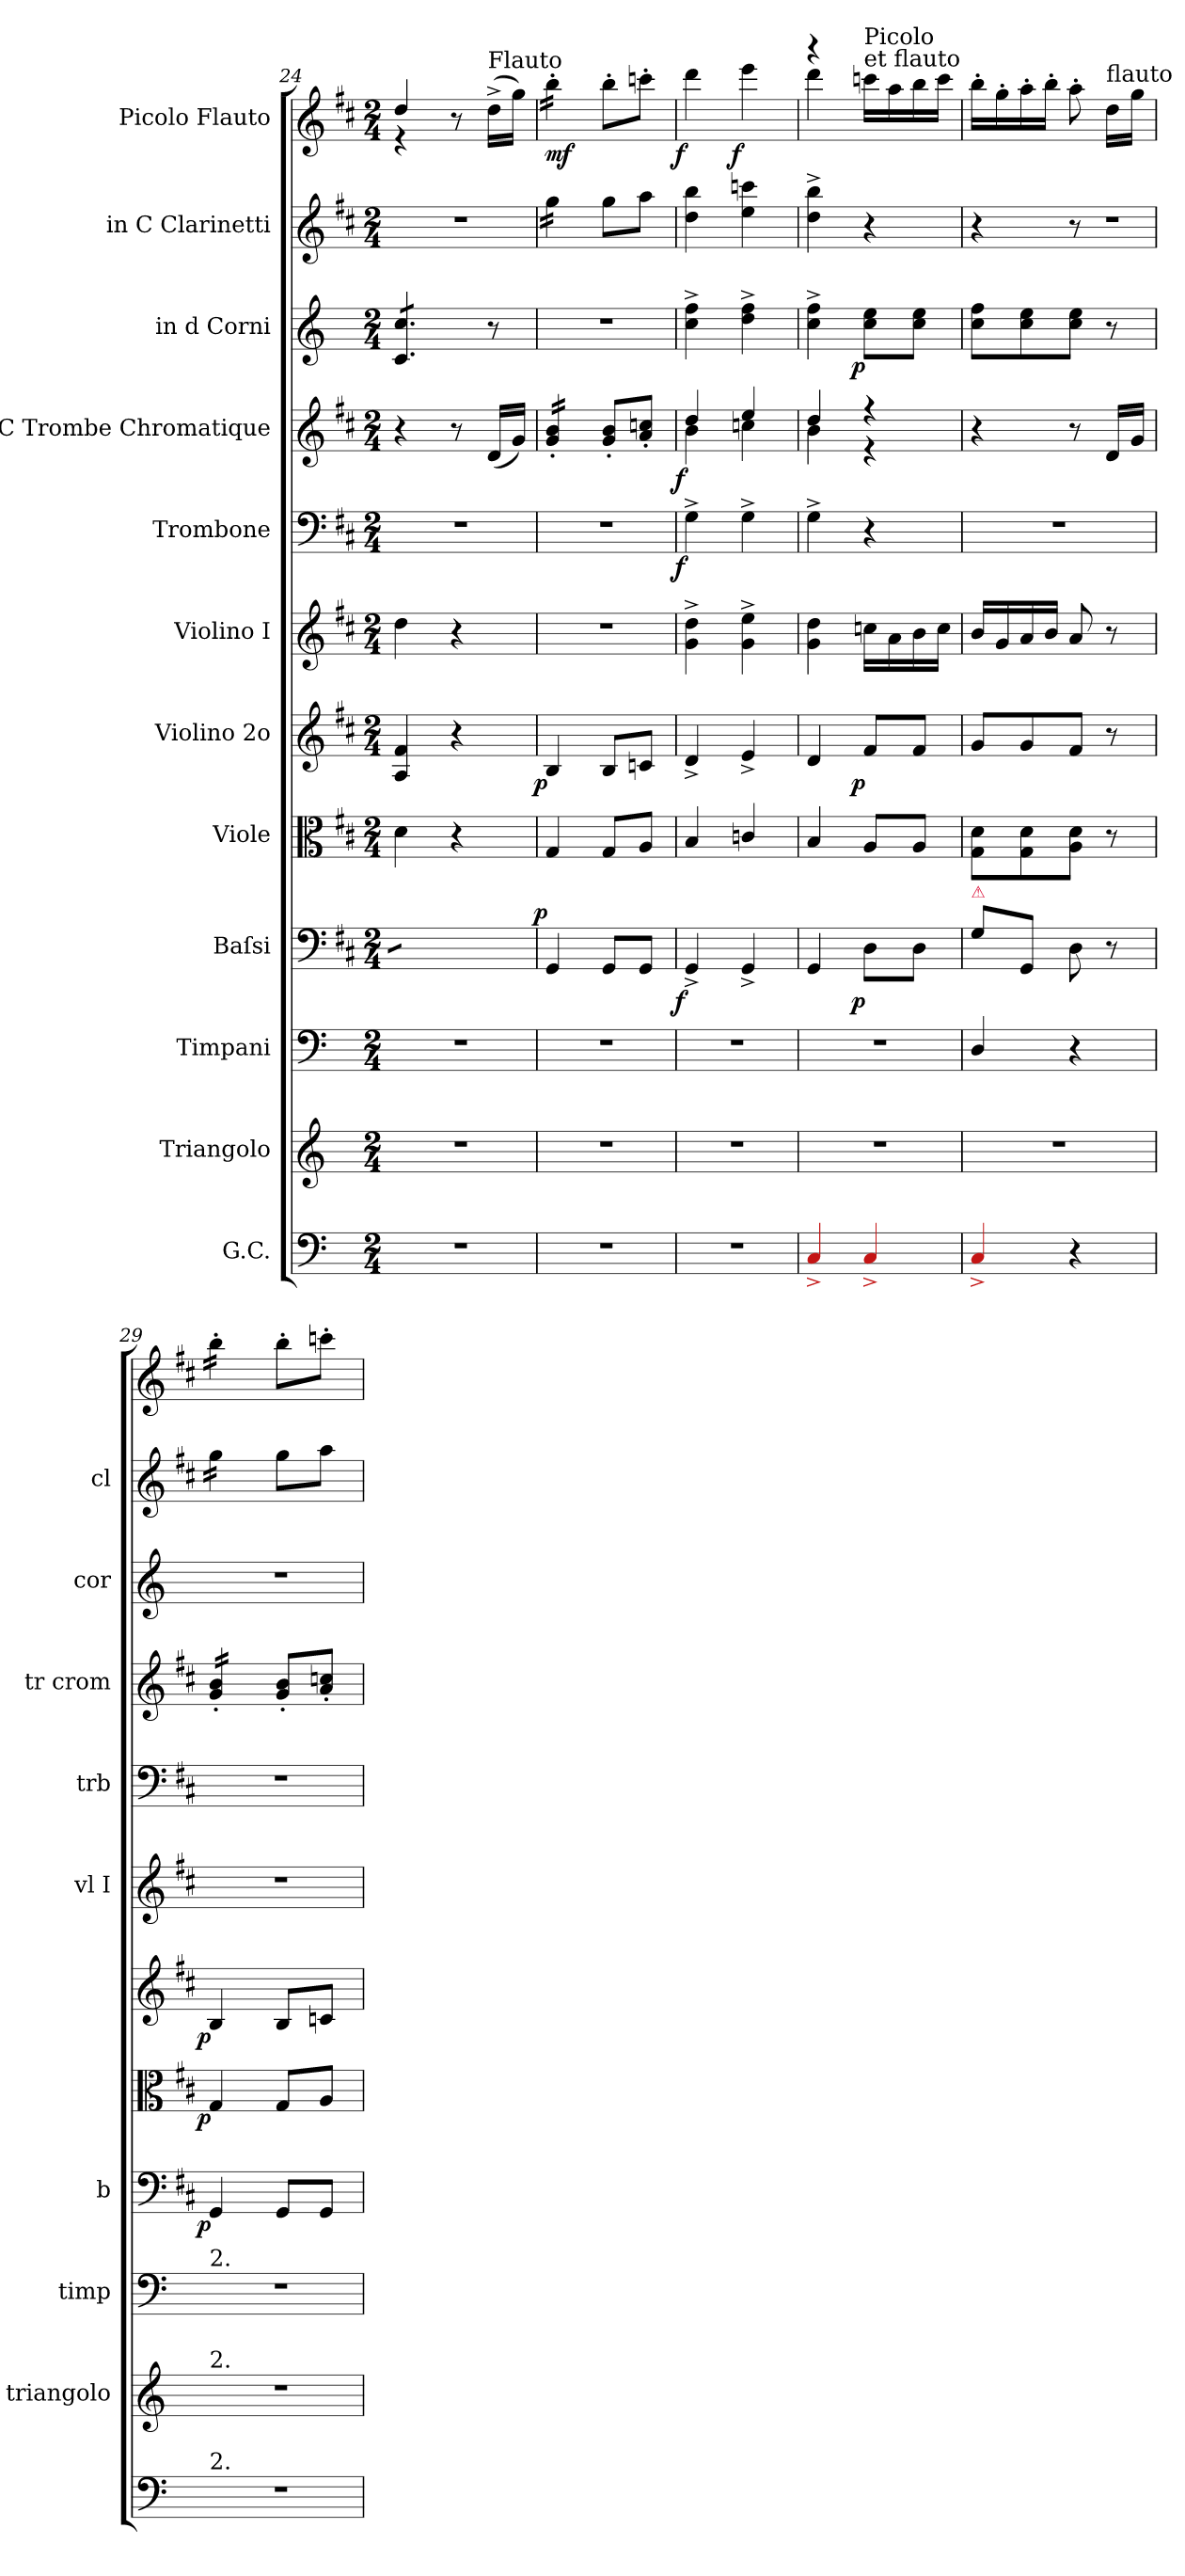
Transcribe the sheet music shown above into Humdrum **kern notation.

**kern	**kern	**kern	**kern	**dynam	**kern	**dynam	**kern	**dynam	**kern	**kern	**dynam	**kern	**dynam	**kern	**dynam	**kern	**kern	**dynam
*part12	*part11	*part10	*part9	*part9	*part8	*part8	*part7	*part7	*part6	*part5	*part5	*part4	*part4	*part3	*part3	*part2	*part1	*part1
*staff12	*staff11	*staff10	*staff9	*staff9	*staff8	*staff8	*staff7	*staff7	*staff6	*staff5	*staff5	*staff4	*staff4	*staff3	*staff3	*staff2	*staff1	*staff1
*I"G.C.	*I"Triangolo	*I"Timpani	*I"Baſsi	*	*I"Viole	*	*I"Violino 2o	*	*I"Violino I	*I"Trombone	*	*I"in C Trombe Chromatique	*	*I"in d Corni	*	*I"in C Clarinetti	*I"Picolo Flauto	*
*	*I'triangolo	*I'timp	*I'b	*	*	*	*	*	*I'vl I	*I'trb	*	*I'tr crom	*	*I'cor	*	*I'cl	*	*
*clefF4	*clefG2	*clefF4	*clefF4	*	*clefC3	*	*clefG2	*	*clefG2	*clefF4	*	*clefG2	*	*clefG2	*	*clefG2	*clefG2	*
*	*	*	*	*	*	*	*	*	*	*	*	*	*	*ITrd-1c-2	*	*	*	*
*k[]	*k[]	*k[]	*k[f#c#]	*	*k[f#c#]	*	*k[f#c#]	*	*k[f#c#]	*k[f#c#]	*	*k[f#c#]	*	*k[f#c#]	*	*k[f#c#]	*k[f#c#]	*
*	*	*	*D:	*	*D:	*	*D:	*	*D:	*D:	*	*D:	*	*D:	*	*D:	*D:	*
*M2/4	*M2/4	*M2/4	*M2/4	*	*M2/4	*	*M2/4	*	*M2/4	*M2/4	*	*M2/4	*	*M2/4	*	*M2/4	*M2/4	*
=24	=24	=24	=24	=24	=24	=24	=24	=24	=24	=24	=24	=24	=24	=24	=24	=24	=24	=24
*	*	*	*	*	*	*	*	*	*	*	*	*	*	*	*	*	*^	*
*	*	*	*tremolo	*	*	*	*	*	*	*	*	*	*	*	*	*	*	*	*
*	*	*	*	*	*	*	*	*	*	*	*	*	*	*tremolo	*	*	*	*	*
2r	2r	2r	8D/yyL	.	4d\	.	4A/ 4f#/	.	4dd\	2r	.	4r	.	8d/ 8dd/L	.	2r	4dd/	4r	.
.	.	.	8D/yy	.	.	.	.	.	.	.	.	.	.	8d/ 8dd/	.	.	.	.	.
.	.	.	8D/yyJ	.	4r	.	4r	.	4r	.	.	8r	.	8d/ 8dd/J	.	.	8r	4ryy	.
*	*	*	*	*	*	*	*	*	*	*	*	*	*	*Xtremolo	*	*	*	*	*
*	*	*	*Xtremolo	*	*	*	*	*	*	*	*	*	*	*	*	*	*	*	*
!	!	!	!	!	!	!	!	!	!	!	!	!	!	!	!	!	!LO:TX:a:t=Flauto	!	!
.	.	.	8ryy	.	.	.	.	.	.	.	.	(16d/LL	.	8r	.	.	(16dd^\LL	.	.
.	.	.	.	.	.	.	.	.	.	.	.	16g/JJ)	.	.	.	.	16gg\JJ)	.	.
*	*	*	*	*	*	*	*	*	*	*	*	*	*	*	*	*	*v	*v	*
=25	=25	=25	=25	=25	=25	=25	=25	=25	=25	=25	=25	=25	=25	=25	=25	=25	=25	=25
!	!	!	!	!	!	!	!	!	!	!	!	!	!	!	!	!	!LO:TX:a:color=crimson:t=⚠	!
!	!	!	!	!	!	!	!	!	!	!	!	!LO:TX:a:color=crimson:t=⚠	!	!	!	!	!	!
!	!	!	!	!LO:DY:a:rj	!	!	!	!LO:DY:rj	!	!	!	!	!	!	!	!	!	!
*	*	*	*	*	*	*	*	*	*	*	*	*tremolo	*	*	*	*	*	*
*	*	*	*	*	*	*	*	*	*	*	*	*	*	*	*	*tremolo	*	*
*	*	*	*	*	*	*	*	*	*	*	*	*	*	*	*	*	*tremolo	*
2r	2r	2r	4GG/	p	4G/	.	4B/	p	2r	2r	.	16g'>/ 16b'>/LL	.	2r	.	16gg\LL	16bb'\LL	mf
.	.	.	.	.	.	.	.	.	.	.	.	16g'>/ 16b'>/	.	.	.	16gg\	16bb'\	.
.	.	.	.	.	.	.	.	.	.	.	.	16g'>/ 16b'>/	.	.	.	16gg\	16bb'\	.
.	.	.	.	.	.	.	.	.	.	.	.	16g'>/ 16b'>/JJ	.	.	.	16gg\JJ	16bb'\JJ	.
*	*	*	*	*	*	*	*	*	*	*	*	*	*	*	*	*	*Xtremolo	*
*	*	*	*	*	*	*	*	*	*	*	*	*	*	*	*	*Xtremolo	*	*
*	*	*	*	*	*	*	*	*	*	*	*	*Xtremolo	*	*	*	*	*	*
.	.	.	8GG/L	.	8G/L	.	8B/L	.	.	.	.	8g'/ 8b'/L	.	.	.	8gg\L	8bb'\L	.
.	.	.	8GG/J	.	8A/J	.	8cn/J	.	.	.	.	8a'/ 8ccn'/J	.	.	.	8aa\J	8cccn'\J	.
=26	=26	=26	=26	=26	=26	=26	=26	=26	=26	=26	=26	=26	=26	=26	=26	=26	=26	=26
*	*	*	*	*	*	*	*	*	*	*	*	*^	*	*	*	*	*	*
!	!	!	!	!LO:DY:rj	!	!	!	!	!	!	!LO:DY:rj	!	!	!LO:DY:rj	!	!	!	!	!LO:DY:rj
2r	2r	2r	4GG^/	f	4B/	.	4d^/	.	4g^<\ 4dd^<\	4G^<\	f	4dd/	4b\	f	4dd^<\ 4gg^<\	.	4dd\ 4bb\	4ddd\	f
!	!	!	!	!	!	!	!	!	!	!	!	!	!	!	!	!	!	!	!LO:DY:rj
.	.	.	4GG^/	.	4cn/	.	4e^/	.	4g^<\ 4ee^<\	4G^<\	.	4ee/	4ccn\	.	4ee^<\ 4gg^<\	.	4ee\ 4cccn\	4eee\	f
=27	=27	=27	=27	=27	=27	=27	=27	=27	=27	=27	=27	=27	=27	=27	=27	=27	=27	=27	=27
*	*	*	*	*	*	*	*	*	*	*	*	*	*	*	*	*	*	*^	*
4Ra^>/	2r	2r	4GG/	.	4B/	.	4d/	.	4g\ 4dd\	4G^<\	.	4dd/	4b\	.	4dd^<\ 4gg^<\	.	4dd^<\ 4bb^<\	4ddd\	4rbbb	.
!	!	!	!	!	!	!	!	!	!	!	!	!	!	!	!	!	!	!LO:TX:a:t=Picolo\net flauto	!	!
!	!	!	!	!LO:DY:rj	!	!	!	!LO:DY:rj	!	!	!	!	!	!	!	!LO:DY:rj	!	!	!	!
4Ra^>/	.	.	8D\L	p	8A/L	.	8f#/L	p	16ccn\LL	4r	.	4r	4r	.	8dd\ 8ff#\L	p	4r	16cccn\LL	4ryy	.
.	.	.	.	.	.	.	.	.	16a\	.	.	.	.	.	.	.	.	16aa\	.	.
.	.	.	8D\J	.	8A/J	.	8f#/J	.	16b\	.	.	.	.	.	8dd\ 8ff#\J	.	.	16bb\	.	.
.	.	.	.	.	.	.	.	.	16cc\JJ	.	.	.	.	.	.	.	.	16ccc\JJ	.	.
*	*	*	*	*	*	*	*	*	*	*	*	*v	*v	*	*	*	*	*v	*v	*
=28	=28	=28	=28	=28	=28	=28	=28	=28	=28	=28	=28	=28	=28	=28	=28	=28	=28	=28
!	!	!	!LO:TX:a:color=crimson:t=⚠	!	!	!	!	!	!	!	!	!	!	!	!	!	!	!
4Ra^>/	2r	4D/	8G\L	.	8G\ 8d\L	.	8g/L	.	16b/LL	2r	.	4r	.	8dd\ 8gg\L	.	4r	16bb'\LL	.
.	.	.	.	.	.	.	.	.	16g/	.	.	.	.	.	.	.	16gg'\	.
.	.	.	8GG/J	.	8G\ 8d\	.	8g/	.	16a/	.	.	.	.	8dd\ 8ff#\	.	.	16aa'\	.
.	.	.	.	.	.	.	.	.	16b/JJ	.	.	.	.	.	.	.	16bb'\JJ	.
4r	.	4r	8D\	.	8A\ 8d\J	.	8f#/J	.	8a/	.	.	8r	.	8dd\ 8ff#\J	.	8r	8aa'\	.
!	!	!	!	!	!	!	!	!	!	!	!	!	!	!	!	!	!LO:TX:a:t=flauto	!
!	!	!	!	!	!	!	!	!	!	!	!	!	!	!	!	!LO:N:vis=1	!	!
.	.	.	8r	.	8r	.	8r	.	8r	.	.	16d/LL	.	8r	.	8rdd	16dd\LL	.
.	.	.	.	.	.	.	.	.	.	.	.	16g/JJ	.	.	.	.	16gg\JJ	.
=29	=29	=29	=29	=29	=29	=29	=29	=29	=29	=29	=29	=29	=29	=29	=29	=29	=29	=29
!	!	!	!	!	!	!	!	!	!	!	!	!	!	!	!	!	!LO:TX:a:color=crimson:t=⚠	!
!	!	!	!	!	!	!	!	!	!	!	!	!LO:TX:a:color=crimson:t=⚠	!	!	!	!	!	!
!	!	!LO:TX:a:t=2.	!	!	!	!	!	!	!	!	!	!	!	!	!	!	!	!
!	!LO:TX:a:t=2.	!	!	!	!	!	!	!	!	!	!	!	!	!	!	!	!	!
!LO:TX:a:t=2.	!	!	!	!	!	!	!	!	!	!	!	!	!	!	!	!	!	!
!	!	!	!	!LO:DY:rj	!	!LO:DY:rj	!	!LO:DY:rj	!	!	!	!	!	!	!	!	!	!
*	*	*	*	*	*	*	*	*	*	*	*	*tremolo	*	*	*	*	*	*
*	*	*	*	*	*	*	*	*	*	*	*	*	*	*	*	*tremolo	*	*
*	*	*	*	*	*	*	*	*	*	*	*	*	*	*	*	*	*tremolo	*
2r	2r	2r	4GG/	p	4G/	p	4B/	p	2r	2r	.	16g'/ 16b'/LL	.	2r	.	16gg\LL	16bb'\LL	.
.	.	.	.	.	.	.	.	.	.	.	.	16g'/ 16b'/	.	.	.	16gg\	16bb'\	.
.	.	.	.	.	.	.	.	.	.	.	.	16g'/ 16b'/	.	.	.	16gg\	16bb'\	.
.	.	.	.	.	.	.	.	.	.	.	.	16g'/ 16b'/JJ	.	.	.	16gg\JJ	16bb'\JJ	.
*	*	*	*	*	*	*	*	*	*	*	*	*	*	*	*	*	*Xtremolo	*
*	*	*	*	*	*	*	*	*	*	*	*	*	*	*	*	*Xtremolo	*	*
*	*	*	*	*	*	*	*	*	*	*	*	*Xtremolo	*	*	*	*	*	*
.	.	.	8GG/L	.	8G/L	.	8B/L	.	.	.	.	8g'/ 8b'/L	.	.	.	8gg\L	8bb'\L	.
.	.	.	8GG/J	.	8A/J	.	8cn/J	.	.	.	.	8a'/ 8ccn'/J	.	.	.	8aa\J	8cccn'\J	.
=	=	=	=	=	=	=	=	=	=	=	=	=	=	=	=	=	=	=
*-	*-	*-	*-	*-	*-	*-	*-	*-	*-	*-	*-	*-	*-	*-	*-	*-	*-	*-
